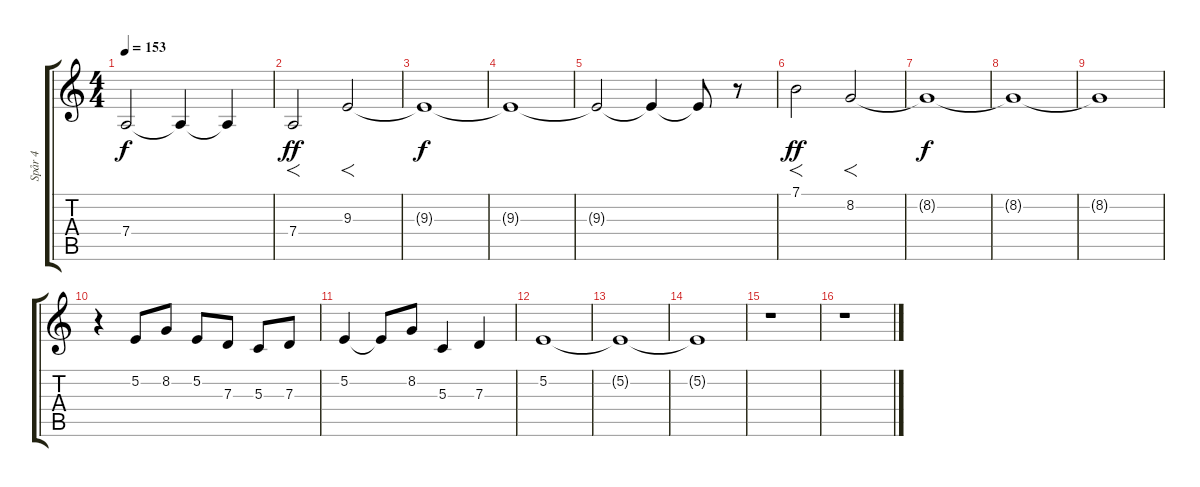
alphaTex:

\track ("Spår 4" "Spår 4") {instrument frenchhorn}
\staff {score tabs}
\tuning (E4 B3 G3 D3 A2 E2) {hide}
\ts (4 4)
\tempo 153
\clef g2
\ks c
7.4{t}.2{dy f} 7.4{t}.4 7.4{t}.4 |
7.4.2{f dy ff volume 16} 9.3.2{f} |
9.3{t}.1{dy f} |
9.3{t}.1 |
9.3{t}.2 9.3{t}.4 9.3{t}.8 r.8 |
7.1.2{f dy ff} 8.2.2{f} |
8.2{t}.1{dy f} |
8.2{t}.1 |
8.2{t}.1 |
r.4 5.2.8 8.2.8 5.2.8 7.3.8 5.3.8 7.3.8 |
5.2.4 5.2{t}.8 8.2.8 5.3.4 7.3.4 |
5.2.1 |
5.2{t}.1 |
5.2{t}.1 |
r.1 |
r.1
